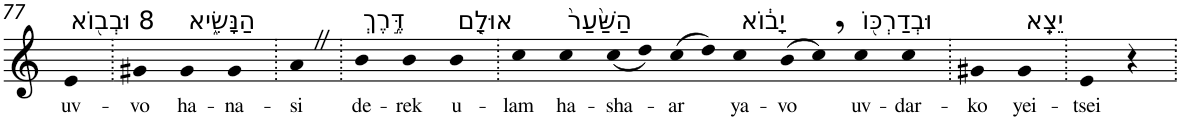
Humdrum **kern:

**kern	**text
*part1	*part1
*staff1	*staff1
*I"Piano	*
*I'Pno	*
!!LO:PB:g=z
*clefG2	*
*k[]	*
=77	=77
!LO:TX:a:t=8 וּבְב֖וֹא	!
!	!LO:LY:b
4e	uv-
=78.	=78.
!	!LO:LY:b
4g#X	-vo
!LO:TX:a:t=הַנָּשִׂ֑יא	!
!	!LO:LY:b
4g#	ha-
!	!LO:LY:b
4g#	-na-
=79.	=79.
!	!LO:LY:b
4aZ	-si
=80.	=80.
!LO:TX:a:t=דֶּ֣רֶךְ	!
!	!LO:LY:b
4b	de-
!	!LO:LY:b
4b	-rek
!LO:TX:a:t=אוּלָ֤ם	!
!	!LO:LY:b
4b	u-
=81.	=81.
!	!LO:LY:b
4cc	-lam
!LO:TX:a:t=הַשַּׁ֙עַר֙	!
!	!LO:LY:b
4cc	ha-
!	!LO:LY:b
(<8cc	-sha-
8dd)	.
!	!LO:LY:b
(>8cc	-ar
8dd)	.
!LO:TX:a:t=יָב֔וֹא	!
!	!LO:LY:b
4cc	ya-
!	!LO:LY:b
(>8b	-vo
8cc,)	.
!LO:TX:a:t=וּבְדַרְכּ֖וֹ	!
!	!LO:LY:b
4cc	uv-
!	!LO:LY:b
4cc	-dar-
=82.	=82.
!	!LO:LY:b
4g#X	-ko
!LO:TX:a:t=יֵצֵֽא	!
!	!LO:LY:b
4g#	yei-
=83.	=83.
!	!LO:LY:b
4e	-tsei
4r	.
=.	=.
*-	*-
